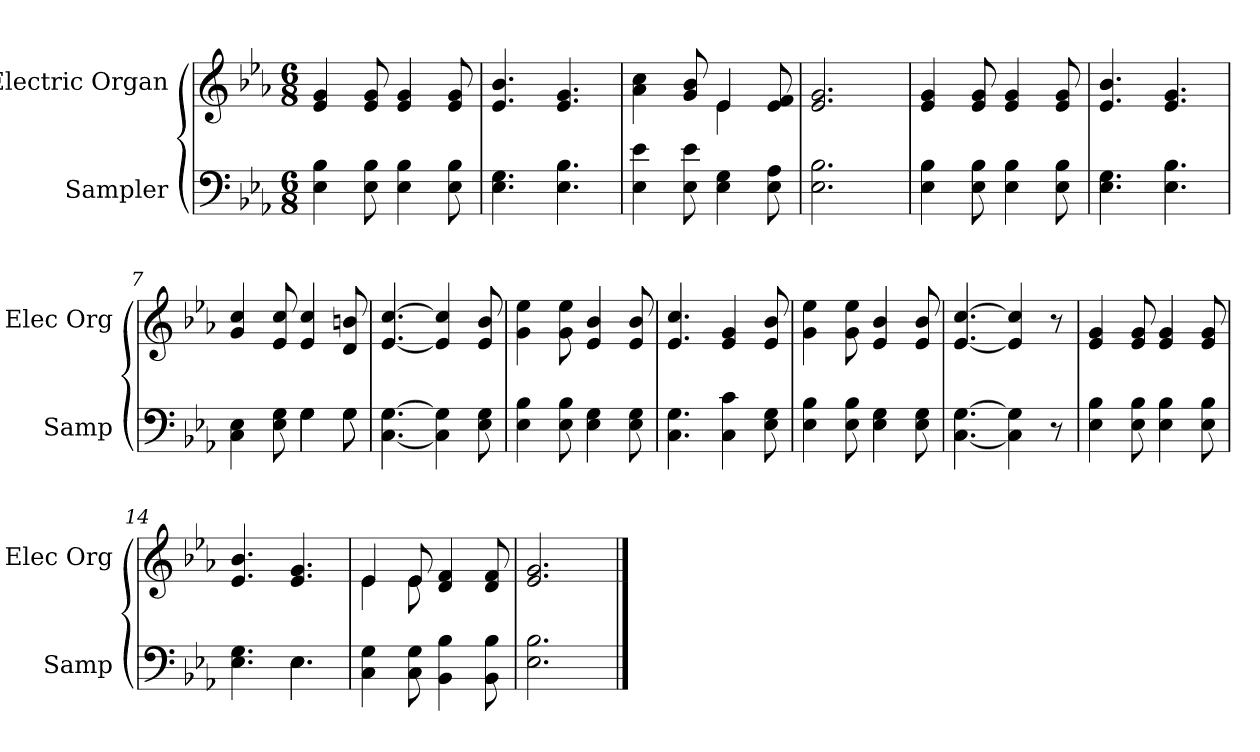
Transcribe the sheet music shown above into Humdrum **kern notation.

**kern	**kern
*part2	*part1
*staff2	*staff1
*I"Sampler	*I"Electric Organ
*I'Samp	*I'Elec Org
*clefF4	*clefG2
*k[b-e-a-]	*k[b-e-a-]
*E-:	*E-:
*M6/8	*M6/8
=1	=1
4E- 4B-	4e- 4g
8E- 8B-	8e- 8g
4E- 4B-	4e- 4g
8E- 8B-	8e- 8g
=2	=2
4.E- 4.G	4.e- 4.b-
4.E- 4.B-	4.e- 4.g
=3	=3
*	*^
4E- 4e-	4a- 4cc	4.ryy
8E- 8e-	8g 8b-	.
4E- 4G	4e-/	4e-
8E- 8A-	8e- 8f	8ryy
*	*v	*v
=4	=4
2.E- 2.B-	2.e- 2.g
=5	=5
4E- 4B-	4e- 4g
8E- 8B-	8e- 8g
4E- 4B-	4e- 4g
8E- 8B-	8e- 8g
=6	=6
4.E- 4.G	4.e- 4.b-
4.E- 4.B-	4.e- 4.g
=7	=7
*^	*
4C 4E-	4.ryy	4g 4cc
8E- 8G	.	8e- 8cc
4G\	4G	4e- 4cc
8G\	8G	8d 8bn
*v	*v	*
=8	=8
[4.C [4.G	[4.e- [4.cc
4C] 4G]	4e-] 4cc]
8E- 8G	8e- 8b-
=9	=9
4E- 4B-	4g 4ee-
8E- 8B-	8g 8ee-
4E- 4G	4e- 4b-
8E- 8G	8e- 8b-
=10	=10
4.C 4.G	4.e- 4.cc
4C 4c	4e- 4g
8E- 8G	8e- 8b-
=11	=11
4E- 4B-	4g 4ee-
8E- 8B-	8g 8ee-
4E- 4G	4e- 4b-
8E- 8G	8e- 8b-
=12	=12
[4.C [4.G	[4.e- [4.cc
4C] 4G]	4e-] 4cc]
8r	8r
=13	=13
4E- 4B-	4e- 4g
8E- 8B-	8e- 8g
4E- 4B-	4e- 4g
8E- 8B-	8e- 8g
=14	=14
*^	*
4.E- 4.G	4.ryy	4.e- 4.b-
4.E-\	4.E-	4.e- 4.g
*v	*v	*
=15	=15
*	*^
4C 4G	4e-/	4e-
8C 8G	8e-/	8e-
4BB- 4B-	4d 4f	4.ryy
8BB- 8B-	8d 8f	.
*	*v	*v
=16	=16
2.E- 2.B-	2.e- 2.g
==	==
*-	*-
